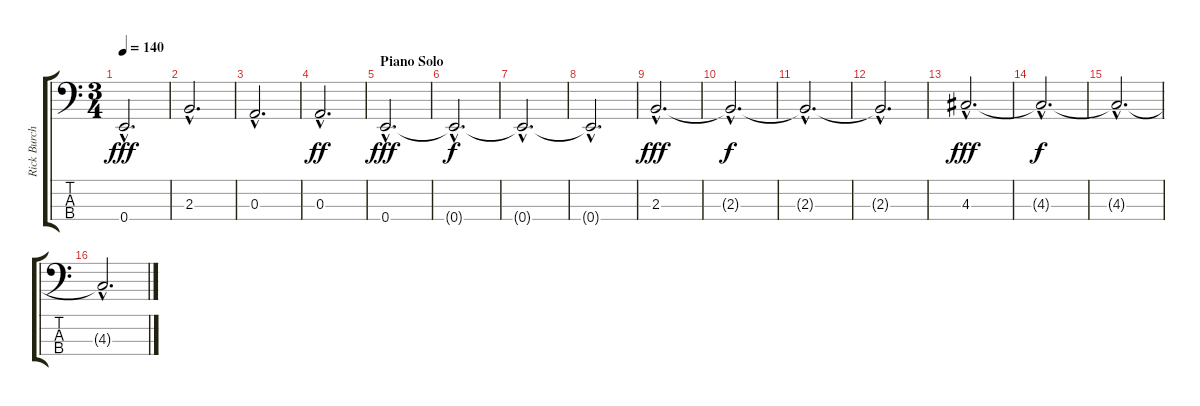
\track ("Rick Burch - Bass" "Rick Burch") {instrument electricbasspick}
\staff {score tabs}
\tuning (G2 D2 A1 E1) {hide}
\ts (3 4)
\tempo 140
\clef f4
\ks c
0.4{hac}.2{d dy fff} |
2.3{hac}.2{d} |
0.3{hac}.2{d} |
0.3{hac}.2{d dy ff} |
\section ("" "Piano Solo")
0.4{hac}.2{d dy fff} |
0.4{hac t}.2{d dy f} |
0.4{hac t}.2{d} |
0.4{hac t}.2{d} |
2.3{hac}.2{d dy fff} |
2.3{hac t}.2{d dy f} |
2.3{hac t}.2{d} |
2.3{hac t}.2{d} |
4.3{hac}.2{d dy fff} |
4.3{hac t}.2{d dy f} |
4.3{hac t}.2{d} |
4.3{hac t}.2{d}
